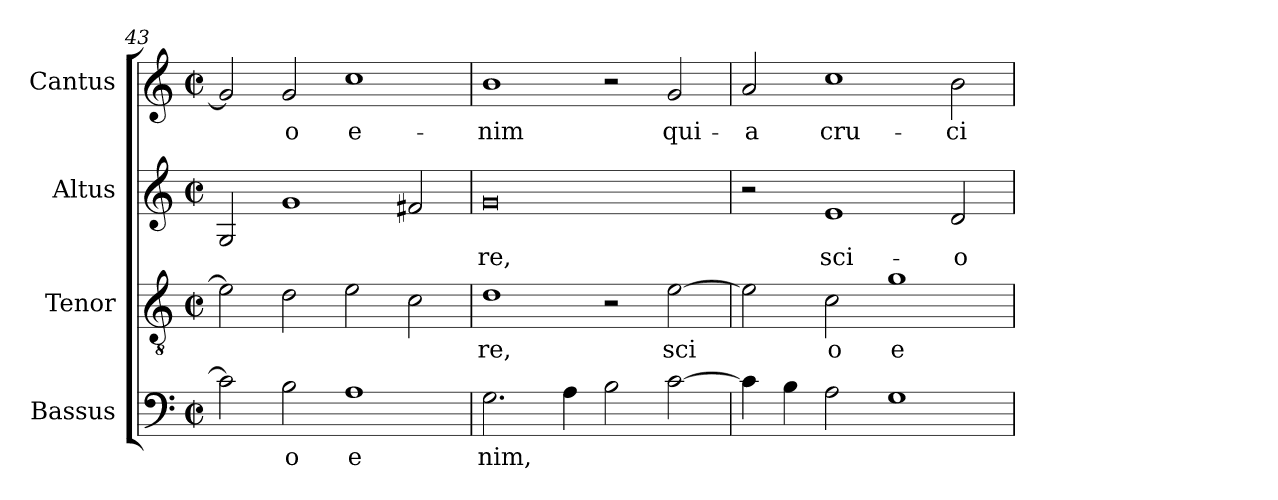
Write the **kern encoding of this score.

**kern	**text	**kern	**text	**kern	**text	**kern	**text
*part4	*part4	*part3	*part3	*part2	*part2	*part1	*part1
*staff4	*staff4	*staff3	*staff3	*staff2	*staff2	*staff1	*staff1
*I"Bassus	*	*I"Tenor	*	*I"Altus	*	*I"Cantus	*
*clefF4	*	*clefGv2	*	*clefG2	*	*clefG2	*
*M2/2	*	*M2/2	*	*M2/2	*	*M2/2	*
*met(c|)	*	*met(c|)	*	*met(c|)	*	*met(c|)	*
=43	=43	=43	=43	=43	=43	=43	=43
2c\]	.	2e\]	.	2G/	.	2g/]	.
!	!LO:LY:b:cj	!	!	!	!	!	!LO:LY:b:cj
2B\	o	2d\	.	1g	.	2g/	-o
!	!LO:LY:b:cj	!	!	!	!	!	!LO:LY:b:cj
1A	e	2e\	.	.	.	1cc	e-
.	.	2c\	.	2f#/	.	.	.
=44	=44	=44	=44	=44	=44	=44	=44
!	!LO:LY:b	!	!LO:LY:b:cj	!	!LO:LY:b:cj	!	!LO:LY:b:cj
2.G\	nim,	1d	re,	0g	-re,	1b	-nim
4A\	.	.	.	.	.	.	.
2B\	.	2r	.	.	.	2r	.
!	!	!	!LO:LY:b	!	!	!	!LO:LY:b:cj
[>2c\	.	[>2e\	sci	.	.	2g/	qui-
=45	=45	=45	=45	=45	=45	=45	=45
!	!	!	!	!	!	!	!LO:LY:b:cj
4c\]	.	2e\]	.	2r	.	2a/	-a
4B\	.	.	.	.	.	.	.
!	!	!	!LO:LY:b:cj	!	!LO:LY:b:cj	!	!LO:LY:b:cj
2A\	.	2c\	o	1e	sci-	1cc	cru-
!	!	!	!LO:LY:b:cj	!	!	!	!
1G	.	1g	e	.	.	.	.
!	!	!	!	!	!LO:LY:b:cj	!	!LO:LY:b:cj
.	.	.	.	2d/	-o	2b\	-ci-
=	=	=	=	=	=	=	=
*-	*-	*-	*-	*-	*-	*-	*-
